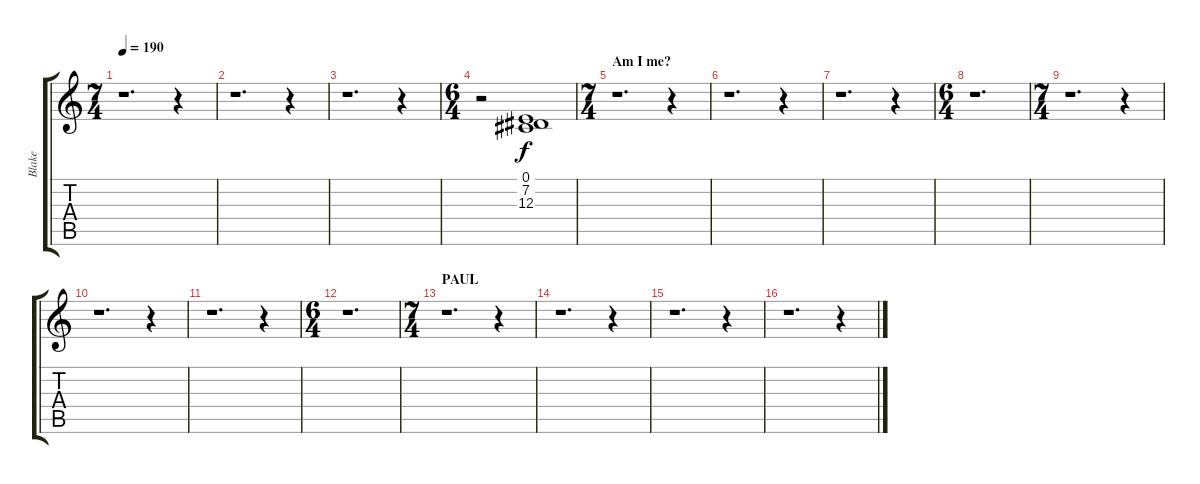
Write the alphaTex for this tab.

\track ("Blake" "Blake") {instrument reversecymbal}
\staff {score tabs}
\tuning (Db4 Ab3 E3 B2 Gb2 Db2) {hide}
\ts (7 4)
\tempo 190
\clef g2
\ks c
r.1{d dy f} r.4 |
r.1{d} r.4 |
r.1{d} r.4 |
\ts (6 4)
r.2 (0.1 7.2 12.3).1 |
\ts (7 4)
\section ("" "Am I me?")
r.1{d} r.4 |
r.1{d} r.4 |
r.1{d} r.4 |
\ts (6 4)
r.1{d} |
\ts (7 4)
r.1{d} r.4 |
r.1{d} r.4 |
r.1{d} r.4 |
\ts (6 4)
r.1{d} |
\ts (7 4)
\section ("" "PAUL")
r.1{d} r.4 |
r.1{d} r.4 |
r.1{d} r.4 |
r.1{d} r.4
